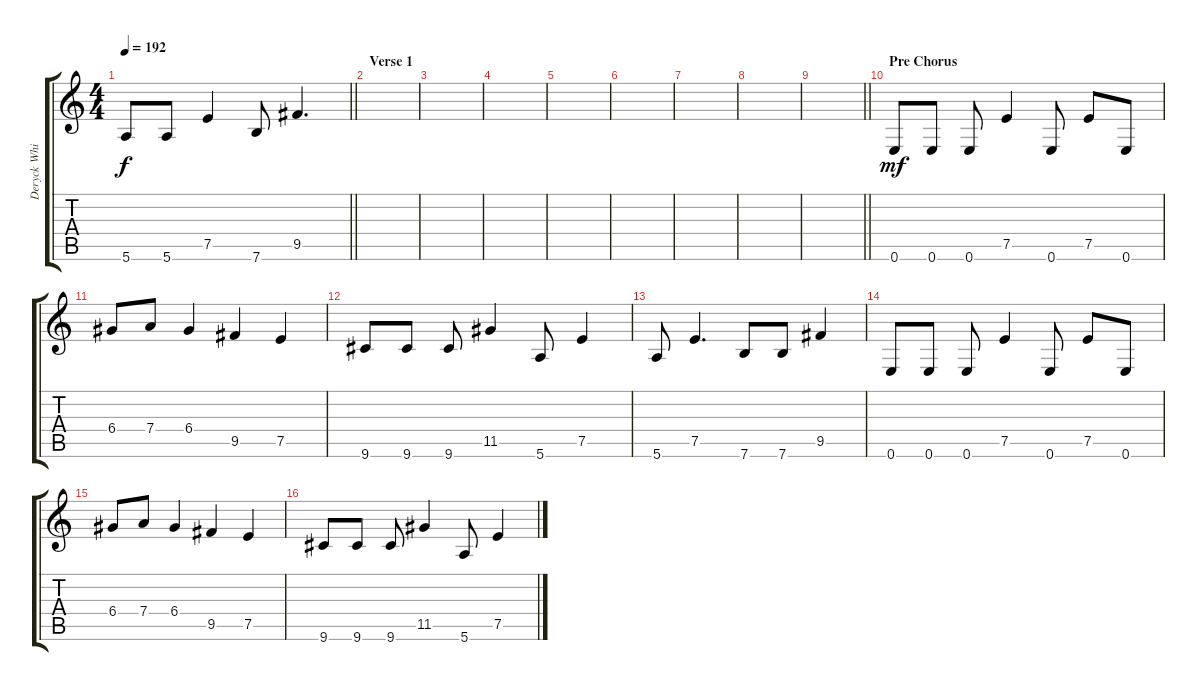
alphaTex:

\track ("Deryck Whibley Lead" "Deryck Whi") {instrument electricguitarclean}
\staff {score tabs}
\tuning (E4 B3 G3 D3 A2 E2) {hide}
\ts (4 4)
\tempo 192
\clef g2
\barLineRight lightlight
\ks c
5.6.8{dy f} 5.6.8 7.5.4 7.6.8 9.5.4{d} |
\section ("" "Verse 1")
|
|
|
|
|
|
|
\barLineRight lightlight
|
\section ("" "Pre Chorus")
0.6.8{dy mf instrument distortionguitar} 0.6.8 0.6.8 7.5.4 0.6.8 7.5.8 0.6.8 |
6.4.8 7.4.8 6.4.4 9.5.4 7.5.4 |
9.6.8 9.6.8 9.6.8 11.5.4 5.6.8 7.5.4 |
5.6.8 7.5.4{d} 7.6.8 7.6.8 9.5.4 |
0.6.8 0.6.8 0.6.8 7.5.4 0.6.8 7.5.8 0.6.8 |
6.4.8 7.4.8 6.4.4 9.5.4 7.5.4 |
9.6.8 9.6.8 9.6.8 11.5.4 5.6.8 7.5.4
